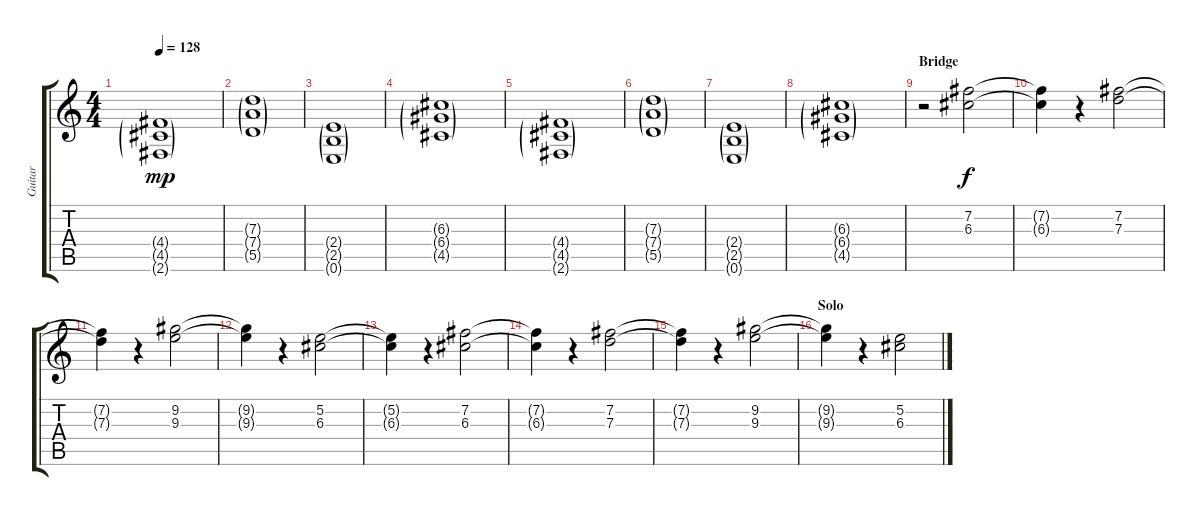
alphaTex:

\track ("Guitar" "Guitar") {instrument distortionguitar}
\staff {score tabs}
\tuning (E4 B3 G3 D3 A2 E2) {hide}
\ts (4 4)
\tempo 128
\clef g2
\ks c
(4.4{g} 4.5{g} 2.6{g}).1{dy mp} |
(7.3{g} 7.4{g} 5.5{g}).1 |
(2.4{g} 2.5{g} 0.6{g}).1 |
(6.3{g} 6.4{g} 4.5{g}).1 |
(4.4{g} 4.5{g} 2.6{g}).1 |
(7.3{g} 7.4{g} 5.5{g}).1 |
(2.4{g} 2.5{g} 0.6{g}).1 |
(6.3{g} 6.4{g} 4.5{g}).1 |
\section ("" "Bridge")
r.2{instrument acousticguitarsteel} (7.2 6.3).2{dy f} |
(7.2{t} 6.3{t}).4 r.4 (7.2 7.3).2 |
(7.2{t} 7.3{t}).4 r.4 (9.2 9.3).2 |
(9.2{t} 9.3{t}).4 r.4 (5.2 6.3).2 |
(5.2{t} 6.3{t}).4 r.4 (7.2 6.3).2 |
(7.2{t} 6.3{t}).4 r.4 (7.2 7.3).2 |
(7.2{t} 7.3{t}).4 r.4 (9.2 9.3).2 |
\section ("" "Solo")
(9.2{t} 9.3{t}).4 r.4 (5.2 6.3).2
